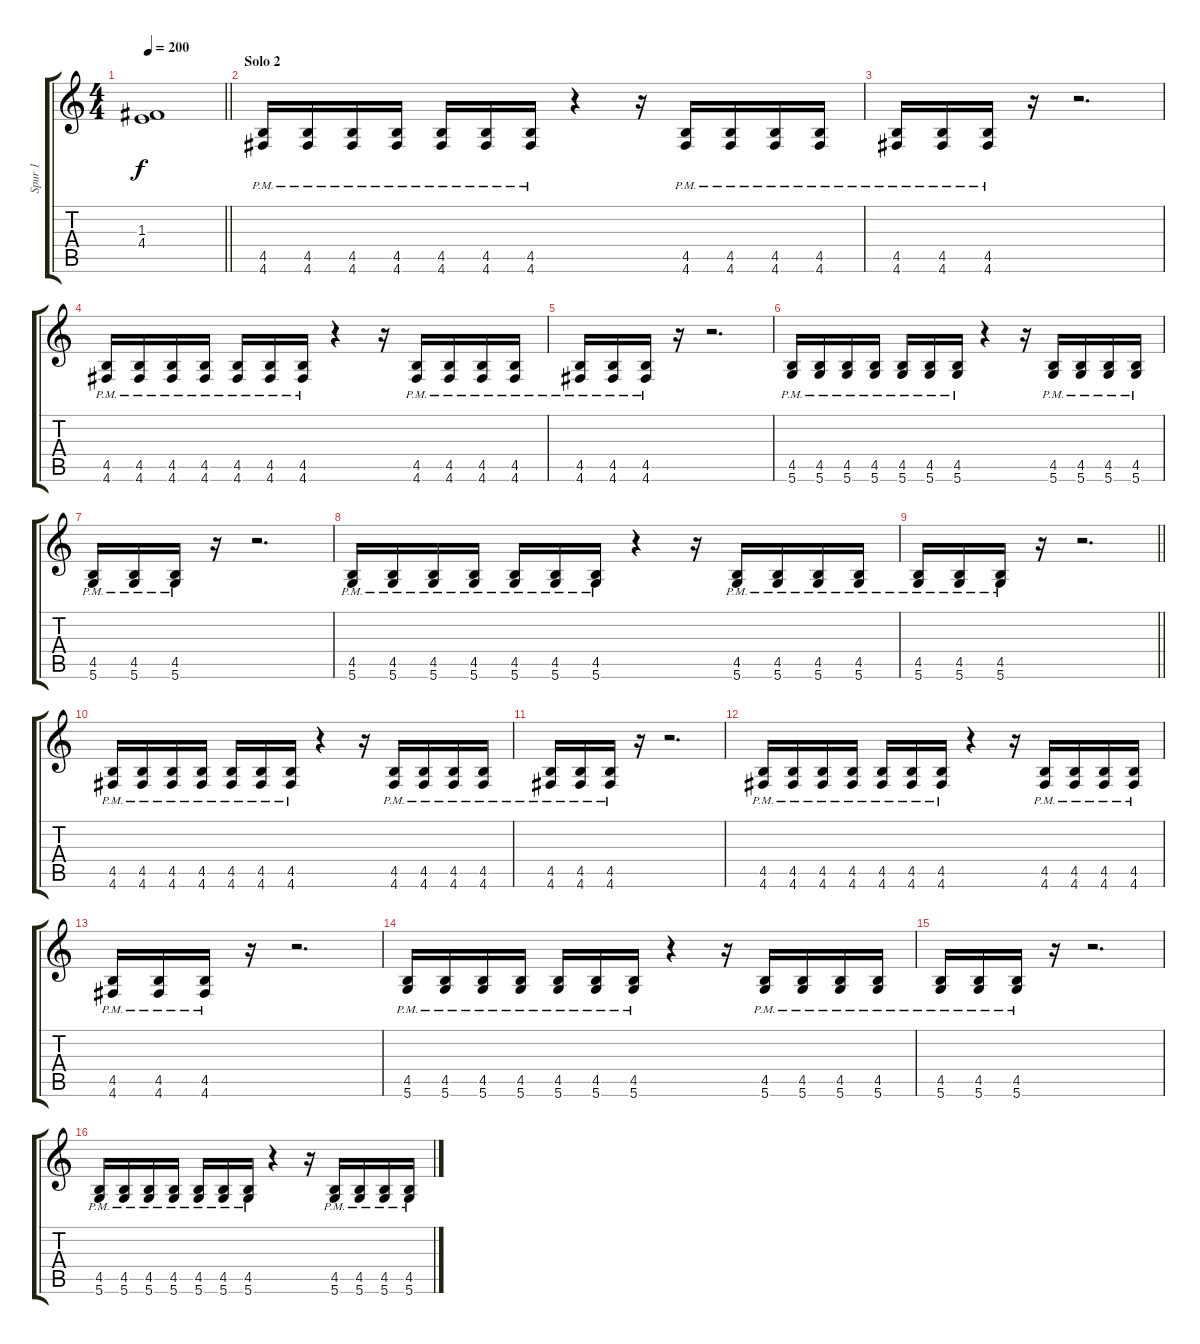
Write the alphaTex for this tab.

\track ("Spur 1" "Spur 1") {instrument distortionguitar}
\staff {score tabs}
\tuning (D4 A3 F3 C3 G2 D2) {hide}
\ts (4 4)
\tempo 200
\clef g2
\barLineRight lightlight
\ks c
(1.3{t} 4.4{t}).1{dy f} |
\section ("" "Solo 2")
(4.5{pm} 4.6{pm}).16{instrument distortionguitar} (4.5{pm} 4.6{pm}).16 (4.5{pm} 4.6{pm}).16 (4.5{pm} 4.6{pm}).16 (4.5{pm} 4.6{pm}).16 (4.5{pm} 4.6{pm}).16 (4.5{pm} 4.6{pm}).16 r.4 r.16 (4.5{pm} 4.6{pm}).16 (4.5{pm} 4.6{pm}).16 (4.5{pm} 4.6{pm}).16 (4.5{pm} 4.6{pm}).16 |
(4.5{pm} 4.6{pm}).16 (4.5{pm} 4.6{pm}).16 (4.5{pm} 4.6{pm}).16 r.16 r.2{d} |
(4.5{pm} 4.6{pm}).16 (4.5{pm} 4.6{pm}).16 (4.5{pm} 4.6{pm}).16 (4.5{pm} 4.6{pm}).16 (4.5{pm} 4.6{pm}).16 (4.5{pm} 4.6{pm}).16 (4.5{pm} 4.6{pm}).16 r.4 r.16 (4.5{pm} 4.6{pm}).16 (4.5{pm} 4.6{pm}).16 (4.5{pm} 4.6{pm}).16 (4.5{pm} 4.6{pm}).16 |
(4.5{pm} 4.6{pm}).16 (4.5{pm} 4.6{pm}).16 (4.5{pm} 4.6{pm}).16 r.16 r.2{d} |
(4.5{pm} 5.6{pm}).16 (4.5{pm} 5.6{pm}).16 (4.5{pm} 5.6{pm}).16 (4.5{pm} 5.6{pm}).16 (4.5{pm} 5.6{pm}).16 (4.5{pm} 5.6{pm}).16 (4.5{pm} 5.6{pm}).16 r.4 r.16 (4.5{pm} 5.6{pm}).16 (4.5{pm} 5.6{pm}).16 (4.5{pm} 5.6{pm}).16 (4.5{pm} 5.6{pm}).16 |
(4.5{pm} 5.6{pm}).16 (4.5{pm} 5.6{pm}).16 (4.5{pm} 5.6{pm}).16 r.16 r.2{d} |
(4.5{pm} 5.6{pm}).16 (4.5{pm} 5.6{pm}).16 (4.5{pm} 5.6{pm}).16 (4.5{pm} 5.6{pm}).16 (4.5{pm} 5.6{pm}).16 (4.5{pm} 5.6{pm}).16 (4.5{pm} 5.6{pm}).16 r.4 r.16 (4.5{pm} 5.6{pm}).16 (4.5{pm} 5.6{pm}).16 (4.5{pm} 5.6{pm}).16 (4.5{pm} 5.6{pm}).16 |
\barLineRight lightlight
(4.5{pm} 5.6{pm}).16 (4.5{pm} 5.6{pm}).16 (4.5{pm} 5.6{pm}).16 r.16 r.2{d} |
(4.5{pm} 4.6{pm}).16 (4.5{pm} 4.6{pm}).16 (4.5{pm} 4.6{pm}).16 (4.5{pm} 4.6{pm}).16 (4.5{pm} 4.6{pm}).16 (4.5{pm} 4.6{pm}).16 (4.5{pm} 4.6{pm}).16 r.4 r.16 (4.5{pm} 4.6{pm}).16 (4.5{pm} 4.6{pm}).16 (4.5{pm} 4.6{pm}).16 (4.5{pm} 4.6{pm}).16 |
(4.5{pm} 4.6{pm}).16 (4.5{pm} 4.6{pm}).16 (4.5{pm} 4.6{pm}).16 r.16 r.2{d} |
(4.5{pm} 4.6{pm}).16 (4.5{pm} 4.6{pm}).16 (4.5{pm} 4.6{pm}).16 (4.5{pm} 4.6{pm}).16 (4.5{pm} 4.6{pm}).16 (4.5{pm} 4.6{pm}).16 (4.5{pm} 4.6{pm}).16 r.4 r.16 (4.5{pm} 4.6{pm}).16 (4.5{pm} 4.6{pm}).16 (4.5{pm} 4.6{pm}).16 (4.5{pm} 4.6{pm}).16 |
(4.5{pm} 4.6{pm}).16 (4.5{pm} 4.6{pm}).16 (4.5{pm} 4.6{pm}).16 r.16 r.2{d} |
(4.5{pm} 5.6{pm}).16 (4.5{pm} 5.6{pm}).16 (4.5{pm} 5.6{pm}).16 (4.5{pm} 5.6{pm}).16 (4.5{pm} 5.6{pm}).16 (4.5{pm} 5.6{pm}).16 (4.5{pm} 5.6{pm}).16 r.4 r.16 (4.5{pm} 5.6{pm}).16 (4.5{pm} 5.6{pm}).16 (4.5{pm} 5.6{pm}).16 (4.5{pm} 5.6{pm}).16 |
(4.5{pm} 5.6{pm}).16 (4.5{pm} 5.6{pm}).16 (4.5{pm} 5.6{pm}).16 r.16 r.2{d} |
(4.5{pm} 5.6{pm}).16 (4.5{pm} 5.6{pm}).16 (4.5{pm} 5.6{pm}).16 (4.5{pm} 5.6{pm}).16 (4.5{pm} 5.6{pm}).16 (4.5{pm} 5.6{pm}).16 (4.5{pm} 5.6{pm}).16 r.4 r.16 (4.5{pm} 5.6{pm}).16 (4.5{pm} 5.6{pm}).16 (4.5{pm} 5.6{pm}).16 (4.5{pm} 5.6{pm}).16
